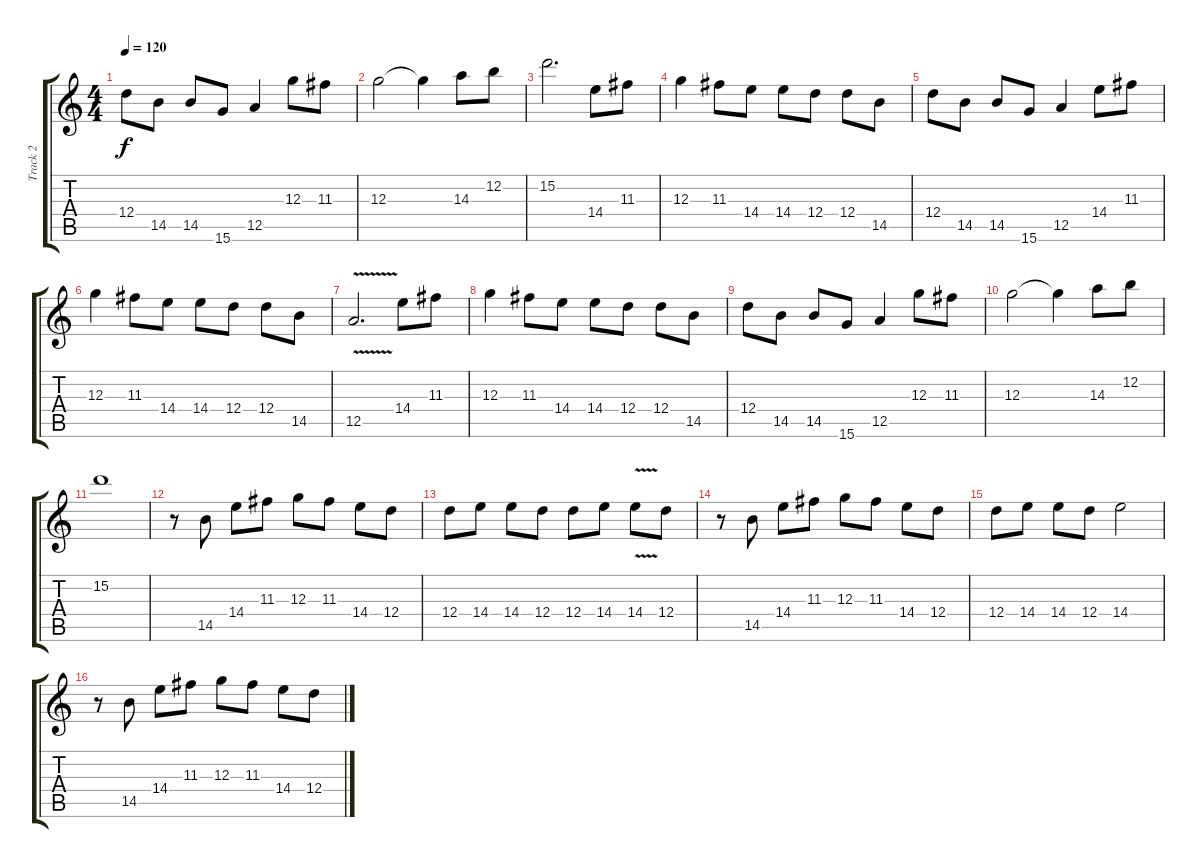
\track ("Track 2" "Track 2") {instrument electricguitarclean}
\staff {score tabs}
\tuning (E4 B3 G3 D3 A2 E2) {hide}
\ts (4 4)
\tempo 120
\clef g2
\ks c
12.4.8{dy f} 14.5.8 14.5.8 15.6.8 12.5.4 12.3.8 11.3.8 |
12.3.2 12.3{t}.4 14.3.8 12.2.8 |
15.2.2{d} 14.4.8 11.3.8 |
12.3.4 11.3.8 14.4.8 14.4.8 12.4.8 12.4.8 14.5.8 |
12.4.8 14.5.8 14.5.8 15.6.8 12.5.4 14.4.8 11.3.8 |
12.3.4 11.3.8 14.4.8 14.4.8 12.4.8 12.4.8 14.5.8 |
12.5{v}.2{d} 14.4.8 11.3.8 |
12.3.4 11.3.8 14.4.8 14.4.8 12.4.8 12.4.8 14.5.8 |
12.4.8 14.5.8 14.5.8 15.6.8 12.5.4 12.3.8 11.3.8 |
12.3.2 12.3{t}.4 14.3.8 12.2.8 |
15.2.1 |
r.8 14.5.8 14.4.8 11.3.8 12.3.8 11.3.8 14.4.8 12.4.8 |
12.4.8 14.4.8 14.4.8 12.4.8 12.4.8 14.4.8 14.4{v}.8 12.4.8 |
r.8 14.5.8 14.4.8 11.3.8 12.3.8 11.3.8 14.4.8 12.4.8 |
12.4.8 14.4.8 14.4.8 12.4.8 14.4.2 |
r.8 14.5.8 14.4.8 11.3.8 12.3.8 11.3.8 14.4.8 12.4.8
